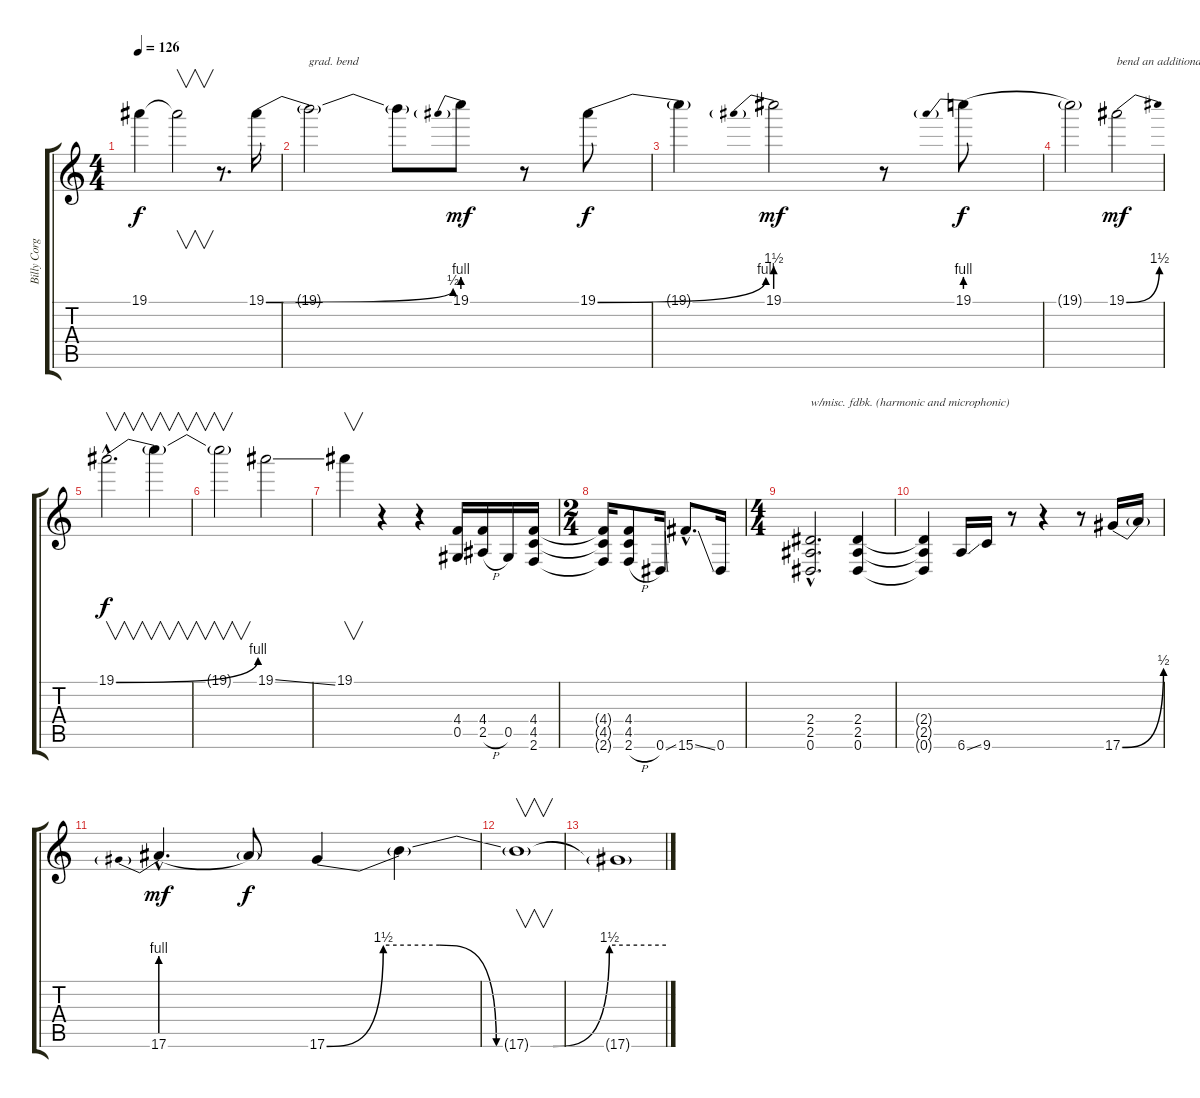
\track ("Billy Corgan 2" "Billy Corg") {instrument distortionguitar}
\staff {score tabs}
\tuning (Eb4 Bb3 Gb3 Db3 Ab2 Eb2) {hide}
\ts (4 4)
\tempo 126
\clef g2
\ks c
19.1{t}.4{dy f} 19.1{t}.2{v} r.8{d} 19.1{be (bend 0 0 60 2)}.16 |
19.1{t}.2{txt "grad. bend"} 19.1{t}.8 19.1{be (prebend 0 4 60 4)}.8{dy mf} r.8 19.1{be (bend 0 0 60 4)}.8{dy f} |
19.1{t}.4 19.1{be (prebend 0 6 60 6)}.2{dy mf} r.8 19.1{be (prebend 0 4 60 4)}.8{dy f} |
19.1{t}.2 19.1{be (bend 0 0 60 6)}.2{txt "bend an additional 1/4 tone." dy mf} |
19.1{be (bend 0 0 60 4) hac}.2{v d dy f} 19.1{t}.4{v} |
19.1{t}.2{v} 19.1{ss}.2 |
19.1.4{v} r.4 r.4 (4.4 0.5).16 (4.4 2.5{h}).16 0.5.16 (4.4 4.5 2.6).16 |
\ts (2 4)
(4.4{t} 4.5{t} 2.6{t}).16 (4.4 4.5 2.6{h}).8 0.6{ss}.16 15.6{ss hac}.8{d} 0.6.16 |
\ts (4 4)
(2.4{hac} 2.5{hac} 0.6{hac}).2{d txt "w/misc. fdbk. (harmonic and microphonic)"} (2.4 2.5 0.6).4 |
(2.4{t} 2.5{t} 0.6{t}).4 6.6{ss}.16 9.6.16 r.8 r.4 r.8 17.6{be (bend 0 0 60 2)}.16 17.6{t}.16 |
17.6{be (prebend 0 4 60 4) hac}.4{d dy mf} 17.6{t}.8{dy f} 17.6{be (custom 0 0 10 6 20 6 30 0 40 0 50 6 60 6)}.4 17.6{t}.4 |
17.6{t}.1{v} |
17.6{t}.1{volume 6}
